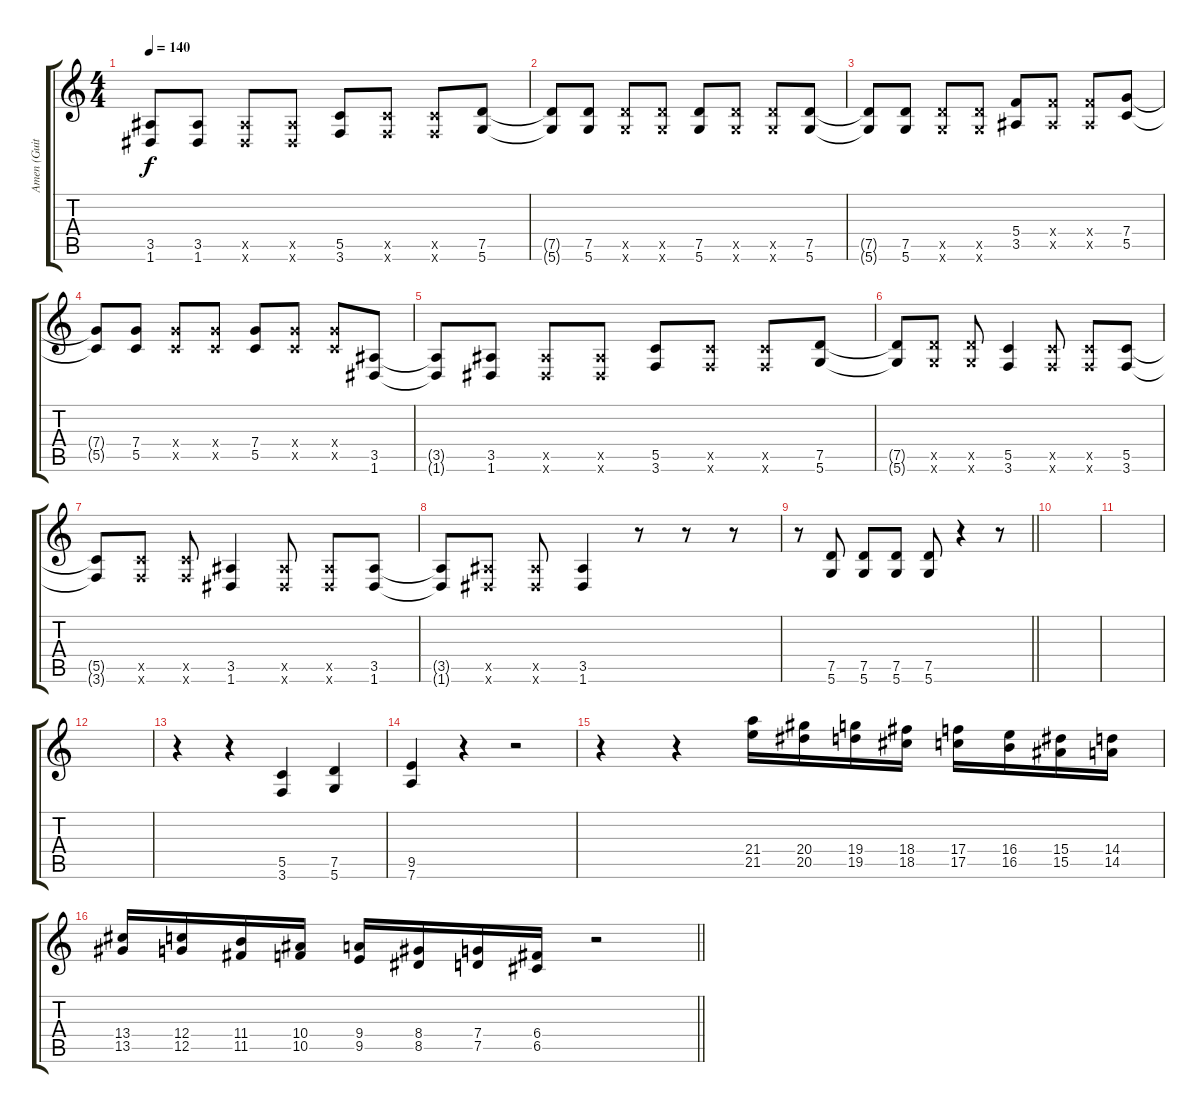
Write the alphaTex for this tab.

\track ("Amen (Guitar)" "Amen (Guit") {instrument distortionguitar}
\staff {score tabs}
\tuning (D4 A3 F3 C3 G2 D2) {hide}
\ts (4 4)
\tempo 140
\clef g2
\ks c
(3.5{t} 1.6{t}).8{dy f} (3.5 1.6).8 (3.5{x} 1.6{x}).8 (3.5{x} 1.6{x}).8 (5.5 3.6).8 (5.5{x} 3.6{x}).8 (5.5{x} 3.6{x}).8 (7.5 5.6).8 |
(7.5{t} 5.6{t}).8 (7.5 5.6).8 (7.5{x} 5.6{x}).8 (7.5{x} 5.6{x}).8 (7.5 5.6).8 (7.5{x} 5.6{x}).8 (7.5{x} 5.6{x}).8 (7.5 5.6).8 |
(7.5{t} 5.6{t}).8 (7.5 5.6).8 (7.5{x} 5.6{x}).8 (7.5{x} 5.6{x}).8 (5.4 3.5).8 (5.4{x} 3.5{x}).8 (5.4{x} 3.5{x}).8 (7.4 5.5).8 |
(7.4{t} 5.5{t}).8 (7.4 5.5).8 (7.4{x} 5.5{x}).8 (7.4{x} 5.5{x}).8 (7.4 5.5).8 (7.4{x} 5.5{x}).8 (7.4{x} 5.5{x}).8 (3.5 1.6).8 |
(3.5{t} 1.6{t}).8 (3.5 1.6).8 (3.5{x} 1.6{x}).8 (3.5{x} 1.6{x}).8 (5.5 3.6).8 (5.5{x} 3.6{x}).8 (5.5{x} 3.6{x}).8 (7.5 5.6).8 |
(7.5{t} 5.6{t}).8 (7.5{x} 5.6{x}).8 (7.5{x} 5.6{x}).8 (5.5 3.6).4 (5.5{x} 3.6{x}).8 (5.5{x} 3.6{x}).8 (5.5 3.6).8 |
(5.5{t} 3.6{t}).8 (5.5{x} 3.6{x}).8 (5.5{x} 3.6{x}).8 (3.5 1.6).4 (3.5{x} 1.6{x}).8 (3.5{x} 1.6{x}).8 (3.5 1.6).8 |
(3.5{t} 1.6{t}).8 (3.5{x} 1.6{x}).8 (3.5{x} 1.6{x}).8 (3.5 1.6).4 r.8 r.8 r.8 |
\barLineRight lightlight
r.8 (7.5 5.6).8 (7.5 5.6).8 (7.5 5.6).8 (7.5 5.6).8 r.4 r.8 |
|
|
|
r.4 r.4 (5.5 3.6).4 (7.5 5.6).4 |
(9.5 7.6).4 r.4 r.2 |
r.4{instrument guitarfretnoise} r.4 (21.4 21.5).16 (20.4 20.5).16 (19.4 19.5).16 (18.4 18.5).16 (17.4 17.5).16 (16.4 16.5).16 (15.4 15.5).16 (14.4 14.5).16 |
\barLineRight lightlight
(13.4 13.5).16 (12.4 12.5).16 (11.4 11.5).16 (10.4 10.5).16 (9.4 9.5).16 (8.4 8.5).16 (7.4 7.5).16 (6.4 6.5).16 r.2
